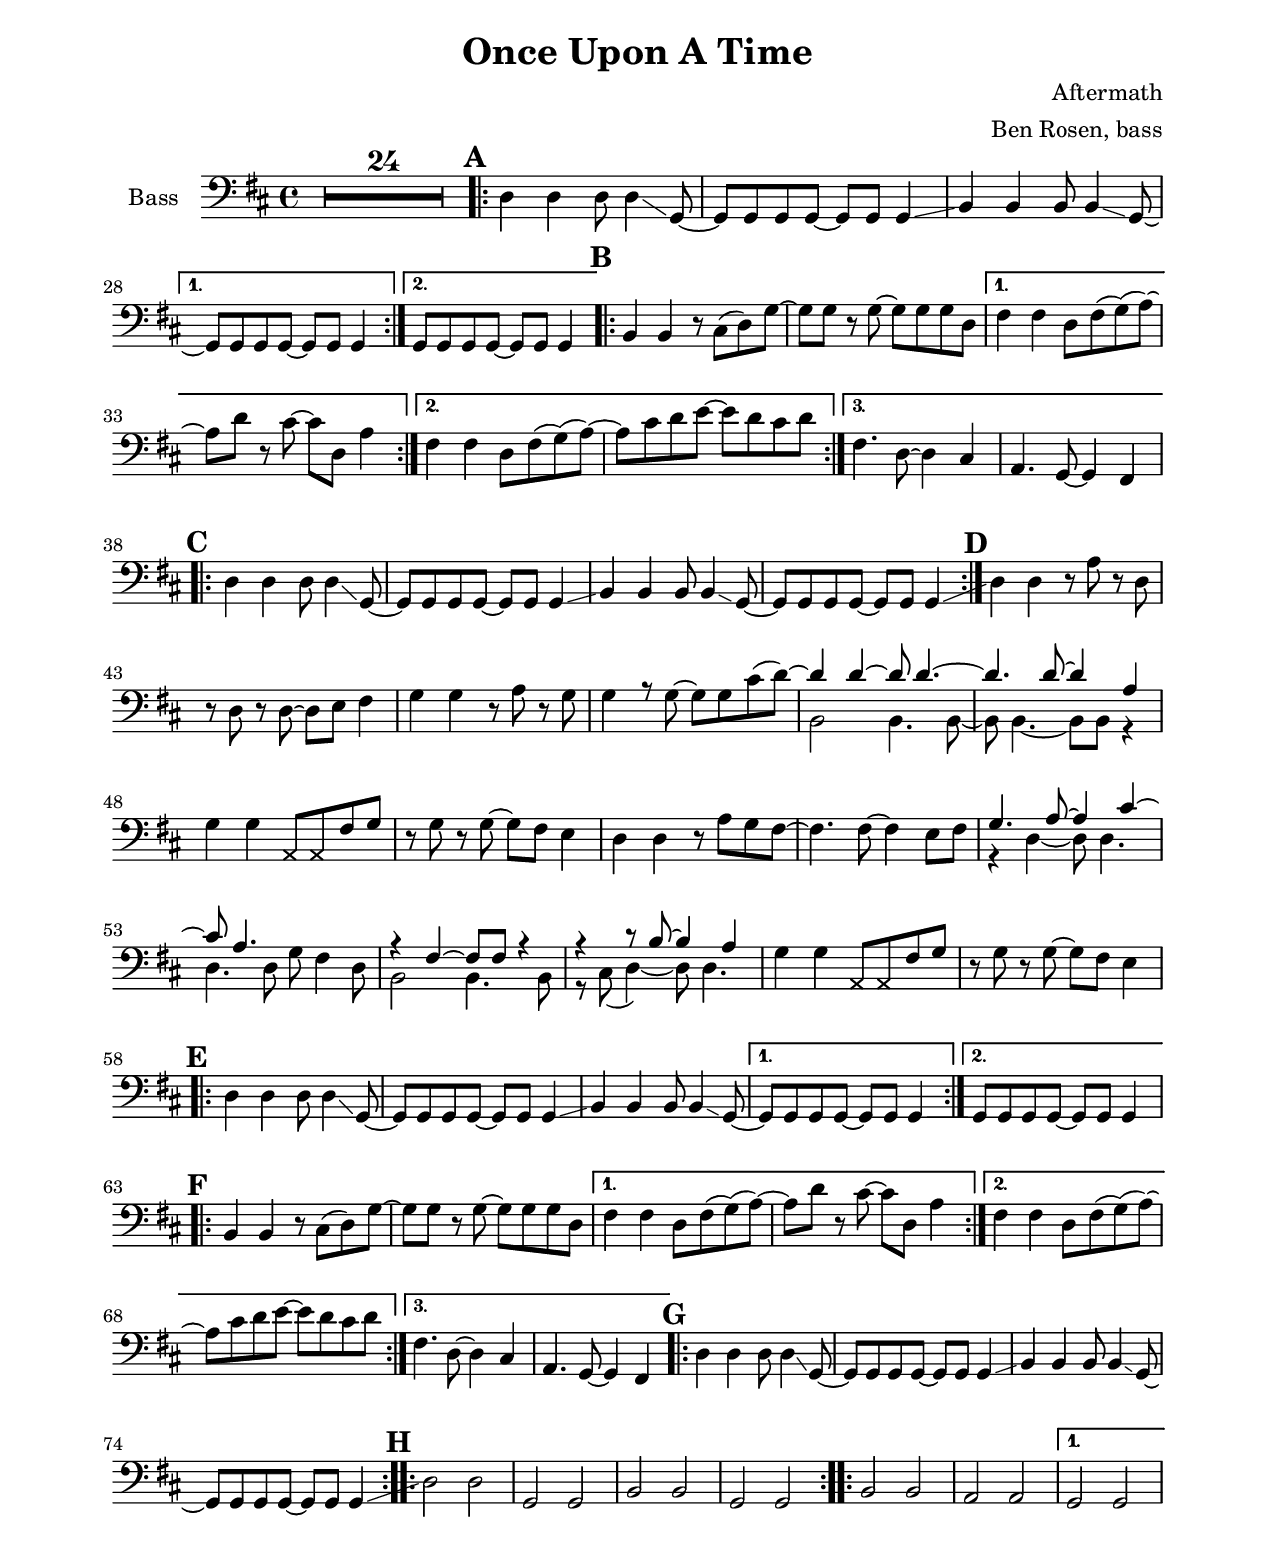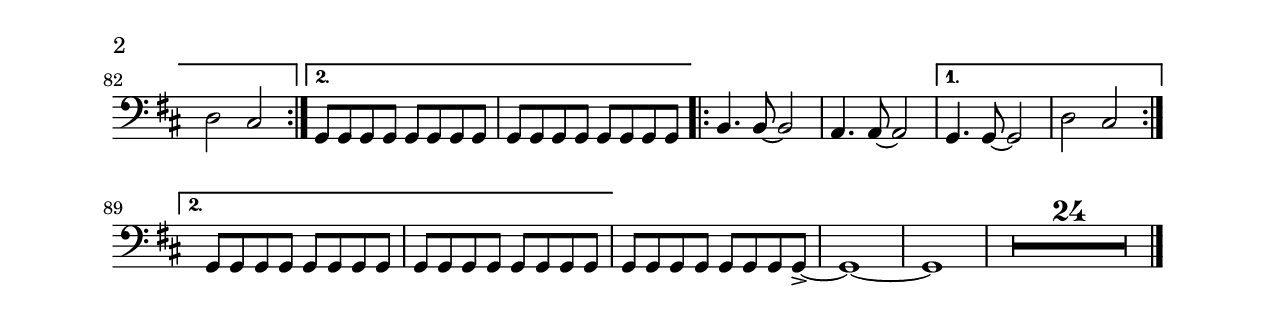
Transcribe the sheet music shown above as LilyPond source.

\version "2.24.0"

\include "settings.ily"

\header {
  title = "Once Upon A Time"
  composer = "Aftermath"
  arranger = "Ben Rosen, bass"
}

riff = \relative d {
  \mark \default

  \repeat volta 2 {
    d4 d d8 d4 \glissando g,8 ~ |
    g8 g g g ~ g g g4 \glissando |
    b4 b b8 b4 \glissando g8 ~ |
    g8 g g g ~ g g g4 \glissando |
  }
}

chorus = \relative b, {
  \mark \default

  \repeat volta 3 {
    b4 b r8 cs ( d ) g ~ |
    g8 g r g ~ g g g d |

    \alternative {
      \volta 1 {
        fs4 fs d8 fs ( g ) ( a ) ~ |
        a8 d r cs ~ cs d,  a'4
      }

      \volta 2 {
        fs4 fs d8 fs ( g ) ( a ) ~ |
        a8 cs d e ~ e d cs d |
      }

      \volta 3 {
        fs,4. d8 ~ d4 cs |
        a4. g8 ~ g4 fs |
      }
    }
  }
}

music = \relative d {
  \key d \major
  \time 4/4
  \clef "bass"

  \compressMMRests {
    R1 * 24 |
  }

  \mark \default

  \repeat volta 2 {
    d4 d d8 d4 \glissando g,8 ~ |
    g8 g g g ~ g g g4 \glissando |
    b4 b b8 b4 \glissando g8 ~ |

    \alternative {
      \volta 1 {
        g8 g g g ~ g g g4 \glissando |
      }

      \volta 2 {
        g8 g g g ~ g g g4 |
      }
    }
  }

  \chorus
  \riff

  \mark \default

  d'4 d r8 a' r d, |
  r8 d r d ~ d e fs4 |
  g4 g r8 a r g ~ |

  << {
    \stemNeutral
    g4 r8 g ~ g g cs ( d ) ~ |
    \stemUp
    d4 d ~ d8 d4. ~ |
    d4. d8 ~ d4 a |

  } \\ {

    s1 |
    b,2 b4. b8 ~ |
    b8 b4. ~ b8 b r4 |
  } >>

  g'4 g
  \once \override NoteHead.style = #'cross a,8
  \once \override NoteHead.style = #'cross a
  fs'8 g |

  r8 g r g ~ g fs e4 |
  d4 d r8 a' g fs ~ |
  fs4. fs8 ~ fs4 e8 fs |

  << {
    g4. a8~ a4 cs ~ |
    cs8 a4.

  } \\ {

    r4 d, ~ d8 d4. |
    d d8
  } >>

  g fs4 d8 |

  << {
    r4 fs ~ fs8 fs r4 |
    r4 r8 b ~ b4 a |

  } \\ {

    b,2 b4. b8 |
    r cs ( d4 ) ~ d8 d4. |
  } >>

  g4 g
  \once \override NoteHead.style = #'cross a,8
  \once \override NoteHead.style = #'cross a
  fs' g |

  r8 g r g ~ g fs e4 |

  \mark \default

  \repeat volta 2 {
    d4 d d8 d4 \glissando g,8 ~ |
    g8 g g g ~ g g g4 \glissando |
    b4 b4 b8 b4 \glissando g8 ~ |

    \alternative {
      \volta 1 {
        g8 g g g ~ g g g4 \glissando |
      }

      \volta 2  {
        g8 g g g ~ g g g4 |
      }
    }
  }

  \chorus
  \riff

  \mark \default

  \repeat volta 2 {
    d'2 d |
    g,2 g |
    b2 b |
    g2 g |
  }

  \repeat volta 2 {
    b2 b |
    a2 a |

    \alternative {
      \volta 1 {
        g2 g |
        d'2 cs |
      }

      \volta 2 {
        \repeat unfold 2 {
          \repeat unfold 8 { g8 } |
        }
      }
    }
  }

  \repeat volta 2 {
    b4. b8 ~ b2 |
    a4. a8 ~ a2 |

    \alternative {
      \volta 1 {
        g4. g8 ~ g2 |
        d'2 cs |
      }

      \volta 2 {
        \repeat unfold 2 {
          \repeat unfold 8 { g8 } |
        }
      }
    }
  }

  \repeat unfold 4 { g8 } g g g g ~ -> |
  g1 ~ |
  g1 |

  \compressMMRests {
    R1 * 24 |
  }

  \bar "|."
}

\score {
  \new Staff \with {
    instrumentName = "Bass"
  } {
    \music
  }
}
